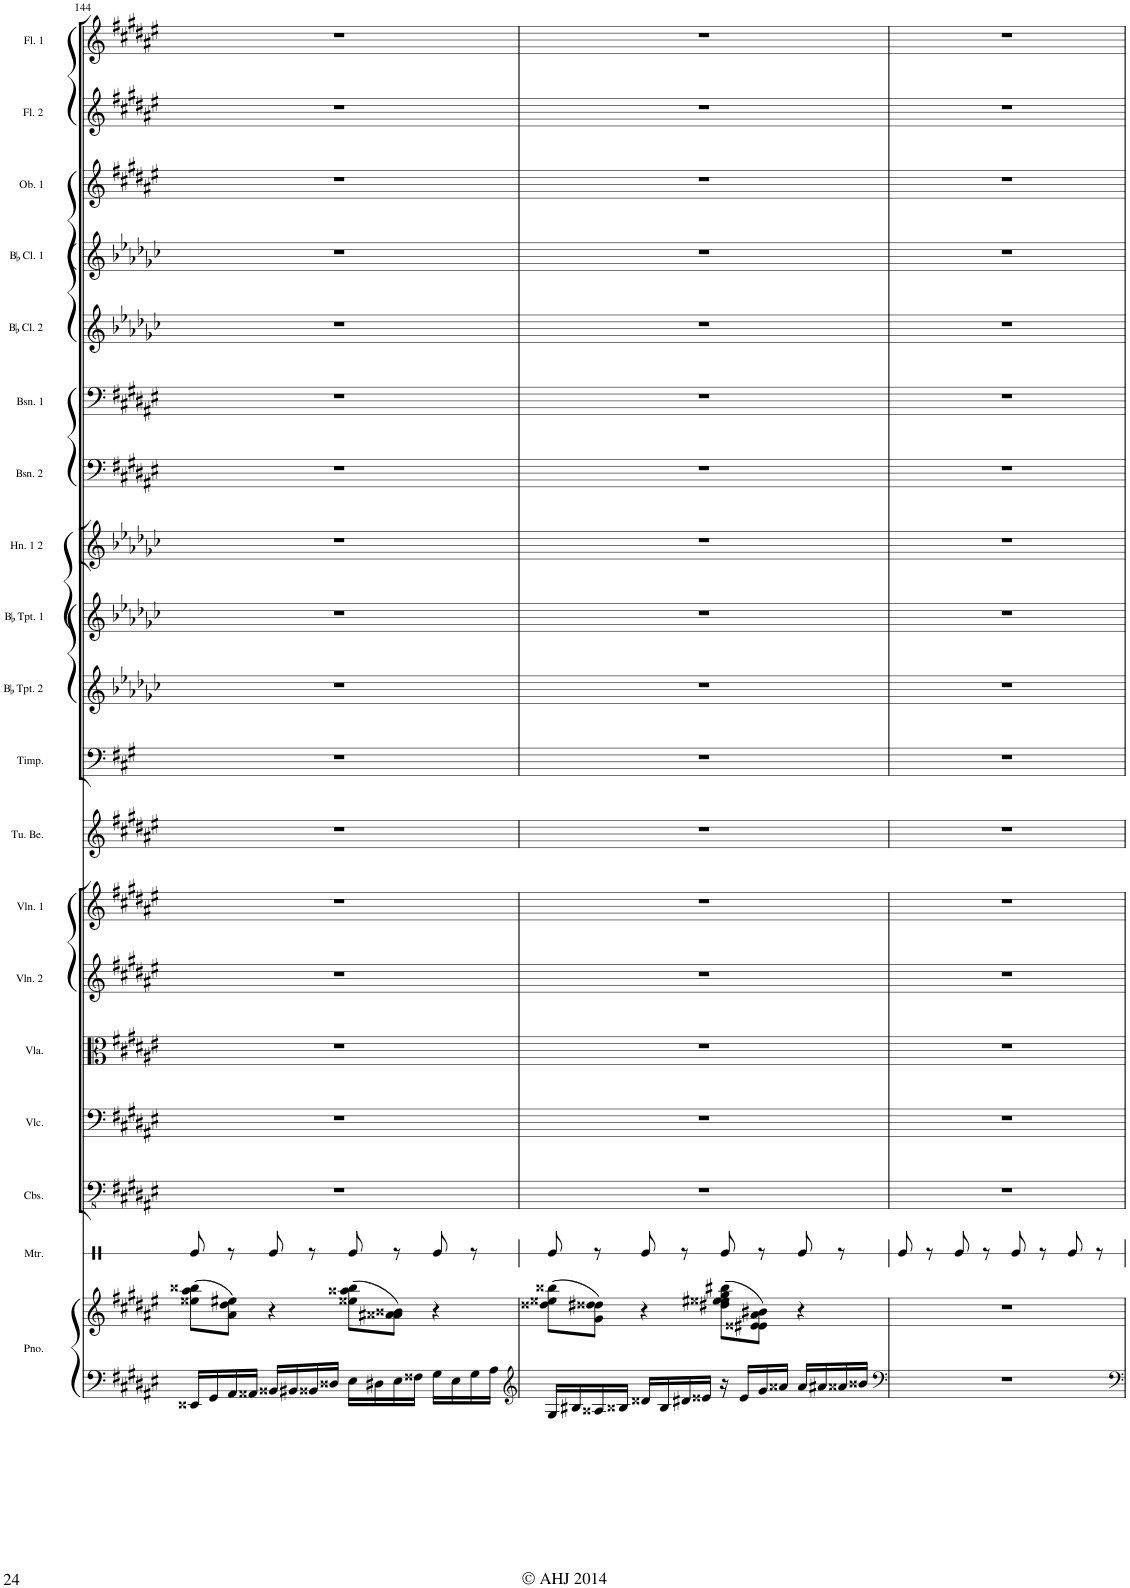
**kern	**kern	**kern	**kern	**kern	**kern	**kern	**kern	**kern	**kern	**kern	**kern	**kern	**kern	**kern	**kern	**kern	**kern	**kern	**kern
*part19	*part19	*part18	*part17	*part16	*part15	*part14	*part13	*part12	*part11	*part10	*part9	*part8	*part7	*part6	*part5	*part4	*part3	*part2	*part1
*staff20	*staff19	*staff18	*staff17	*staff16	*staff15	*staff14	*staff13	*staff12	*staff11	*staff10	*staff9	*staff8	*staff7	*staff6	*staff5	*staff4	*staff3	*staff2	*staff1
*I"Piano	*	*I"Metronome	*I"Contrabass	*I"Violoncello	*I"Viola	*I"Violin 2	*I"Violin 1	*I"Tubular Bells	*I"Timpani	*I"BaccidentalFlat Trumpet 2	*I"BaccidentalFlat Trumpet 1	*I"Horn 1 2	*I"Bassoon 2	*I"Bassoon 1	*I"BaccidentalFlat Clarinet 2	*I"BaccidentalFlat Clarinet 1	*I"Oboe 1	*I"Flute 2	*I"Flute 1
*I'Pno.	*	*I'Mtr.	*I'Cbs.	*I'Vlc.	*I'Vla.	*I'Vln. 2	*I'Vln. 1	*I'Tu. Be.	*I'Timp.	*I'BaccidentalFlat Tpt. 2	*I'BaccidentalFlat Tpt. 1	*I'Hn. 1 2	*I'Bsn. 2	*I'Bsn. 1	*I'BaccidentalFlat Cl. 2	*I'BaccidentalFlat Cl. 1	*I'Ob. 1	*I'Fl. 2	*I'Fl. 1
!!LO:PB:g=z
*clefF4	*clefG2	*clefX	*clefFv4	*clefF4	*clefC3	*clefG2	*clefG2	*clefG2	*clefF4	*clefG2	*clefG2	*clefG2	*clefF4	*clefF4	*clefG2	*clefG2	*clefG2	*clefG2	*clefG2
*	*	*	*	*	*	*	*	*	*	*ITrd1c2	*ITrd1c2	*ITrd4c7	*	*	*ITrd1c2	*ITrd1c2	*	*	*
*k[f#c#g#d#a#e#]	*k[f#c#g#d#a#e#]	*k[]	*k[f#c#g#d#a#e#]	*k[f#c#g#d#a#e#]	*k[f#c#g#d#a#e#]	*k[f#c#g#d#a#e#]	*k[f#c#g#d#a#e#]	*k[f#c#g#d#a#e#]	*k[f#c#g#]	*k[b-e-a-d-g-c-]	*k[b-e-a-d-g-c-]	*k[b-e-a-d-g-c-]	*k[f#c#g#d#a#e#]	*k[f#c#g#d#a#e#]	*k[b-e-a-d-g-c-]	*k[b-e-a-d-g-c-]	*k[f#c#g#d#a#e#]	*k[f#c#g#d#a#e#]	*k[f#c#g#d#a#e#]
*M4/4	*M4/4	*M4/4	*M4/4	*M4/4	*M4/4	*M4/4	*M4/4	*M4/4	*M4/4	*M4/4	*M4/4	*M4/4	*M4/4	*M4/4	*M4/4	*M4/4	*M4/4	*M4/4	*M4/4
=144	=144	=144	=144	=144	=144	=144	=144	=144	=144	=144	=144	=144	=144	=144	=144	=144	=144	=144	=144
16EE##X/LL	(8ee##X\ 8aa#\ 8bb##X\L	8Re/	1r	1r	1r	1r	1r	1r	1r	1r	1r	1r	1r	1r	1r	1r	1r	1r	1r
16GG#/	.	.	.	.	.	.	.	.	.	.	.	.	.	.	.	.	.	.	.
16AA#/	8a#\ 8dd#\ 8ee#X\J)	8r	.	.	.	.	.	.	.	.	.	.	.	.	.	.	.	.	.
16AA##X/JJ	.	.	.	.	.	.	.	.	.	.	.	.	.	.	.	.	.	.	.
16BB##X/LL	4r	8Re/	.	.	.	.	.	.	.	.	.	.	.	.	.	.	.	.	.
16BB#X/	.	.	.	.	.	.	.	.	.	.	.	.	.	.	.	.	.	.	.
16BB##X/	.	8r	.	.	.	.	.	.	.	.	.	.	.	.	.	.	.	.	.
16D##X/JJ	.	.	.	.	.	.	.	.	.	.	.	.	.	.	.	.	.	.	.
16E#\LL	(8ee##X\ 8aa##X\ 8bb##\L	8Re/	.	.	.	.	.	.	.	.	.	.	.	.	.	.	.	.	.
16D#X\	.	.	.	.	.	.	.	.	.	.	.	.	.	.	.	.	.	.	.
16E#\	8a#X\ 8a##X\ 8b##X\J)	8r	.	.	.	.	.	.	.	.	.	.	.	.	.	.	.	.	.
16F##X\JJ	.	.	.	.	.	.	.	.	.	.	.	.	.	.	.	.	.	.	.
16G#\LL	4r	8Re/	.	.	.	.	.	.	.	.	.	.	.	.	.	.	.	.	.
16E#\	.	.	.	.	.	.	.	.	.	.	.	.	.	.	.	.	.	.	.
16G#\	.	8r	.	.	.	.	.	.	.	.	.	.	.	.	.	.	.	.	.
16A#\JJ	.	.	.	.	.	.	.	.	.	.	.	.	.	.	.	.	.	.	.
=145	=145	=145	=145	=145	=145	=145	=145	=145	=145	=145	=145	=145	=145	=145	=145	=145	=145	=145	=145
*clefG2	*	*	*	*	*	*	*	*	*	*	*	*	*	*	*	*	*	*	*
16G#/LL	(8dd##X\ 8ee##X\ 8bb##X\L	8Re/	1r	1r	1r	1r	1r	1r	1r	1r	1r	1r	1r	1r	1r	1r	1r	1r	1r
16B#X/	.	.	.	.	.	.	.	.	.	.	.	.	.	.	.	.	.	.	.
16A##X/	8g#\ 8dd#X\ 8dd##X\J)	8r	.	.	.	.	.	.	.	.	.	.	.	.	.	.	.	.	.
16B##X/JJ	.	.	.	.	.	.	.	.	.	.	.	.	.	.	.	.	.	.	.
16d##X/LL	4r	8Re/	.	.	.	.	.	.	.	.	.	.	.	.	.	.	.	.	.
16B##/	.	.	.	.	.	.	.	.	.	.	.	.	.	.	.	.	.	.	.
16d#X/	.	8r	.	.	.	.	.	.	.	.	.	.	.	.	.	.	.	.	.
16e##X/JJ	.	.	.	.	.	.	.	.	.	.	.	.	.	.	.	.	.	.	.
16r	(8dd#X\ 8ee#X\ 8ee##X\ 8gg#\ 8bb#X\L	8Re/	.	.	.	.	.	.	.	.	.	.	.	.	.	.	.	.	.
16e##/LL	.	.	.	.	.	.	.	.	.	.	.	.	.	.	.	.	.	.	.
16g#/	8e#X\ 8e##X\ 8a#\ 8b#X\J)	8r	.	.	.	.	.	.	.	.	.	.	.	.	.	.	.	.	.
16a##X/JJ	.	.	.	.	.	.	.	.	.	.	.	.	.	.	.	.	.	.	.
16a##/LL	4r	8Re/	.	.	.	.	.	.	.	.	.	.	.	.	.	.	.	.	.
16a#X/	.	.	.	.	.	.	.	.	.	.	.	.	.	.	.	.	.	.	.
16a##X/	.	8r	.	.	.	.	.	.	.	.	.	.	.	.	.	.	.	.	.
16b##X/JJ	.	.	.	.	.	.	.	.	.	.	.	.	.	.	.	.	.	.	.
=146	=146	=146	=146	=146	=146	=146	=146	=146	=146	=146	=146	=146	=146	=146	=146	=146	=146	=146	=146
*clefF4	*	*	*	*	*	*	*	*	*	*	*	*	*	*	*	*	*	*	*
1r	1r	8Re/	1r	1r	1r	1r	1r	1r	1r	1r	1r	1r	1r	1r	1r	1r	1r	1r	1r
.	.	8r	.	.	.	.	.	.	.	.	.	.	.	.	.	.	.	.	.
.	.	8Re/	.	.	.	.	.	.	.	.	.	.	.	.	.	.	.	.	.
.	.	8r	.	.	.	.	.	.	.	.	.	.	.	.	.	.	.	.	.
.	.	8Re/	.	.	.	.	.	.	.	.	.	.	.	.	.	.	.	.	.
.	.	8r	.	.	.	.	.	.	.	.	.	.	.	.	.	.	.	.	.
.	.	8Re/	.	.	.	.	.	.	.	.	.	.	.	.	.	.	.	.	.
.	.	8r	.	.	.	.	.	.	.	.	.	.	.	.	.	.	.	.	.
=	=	=	=	=	=	=	=	=	=	=	=	=	=	=	=	=	=	=	=
*-	*-	*-	*-	*-	*-	*-	*-	*-	*-	*-	*-	*-	*-	*-	*-	*-	*-	*-	*-
